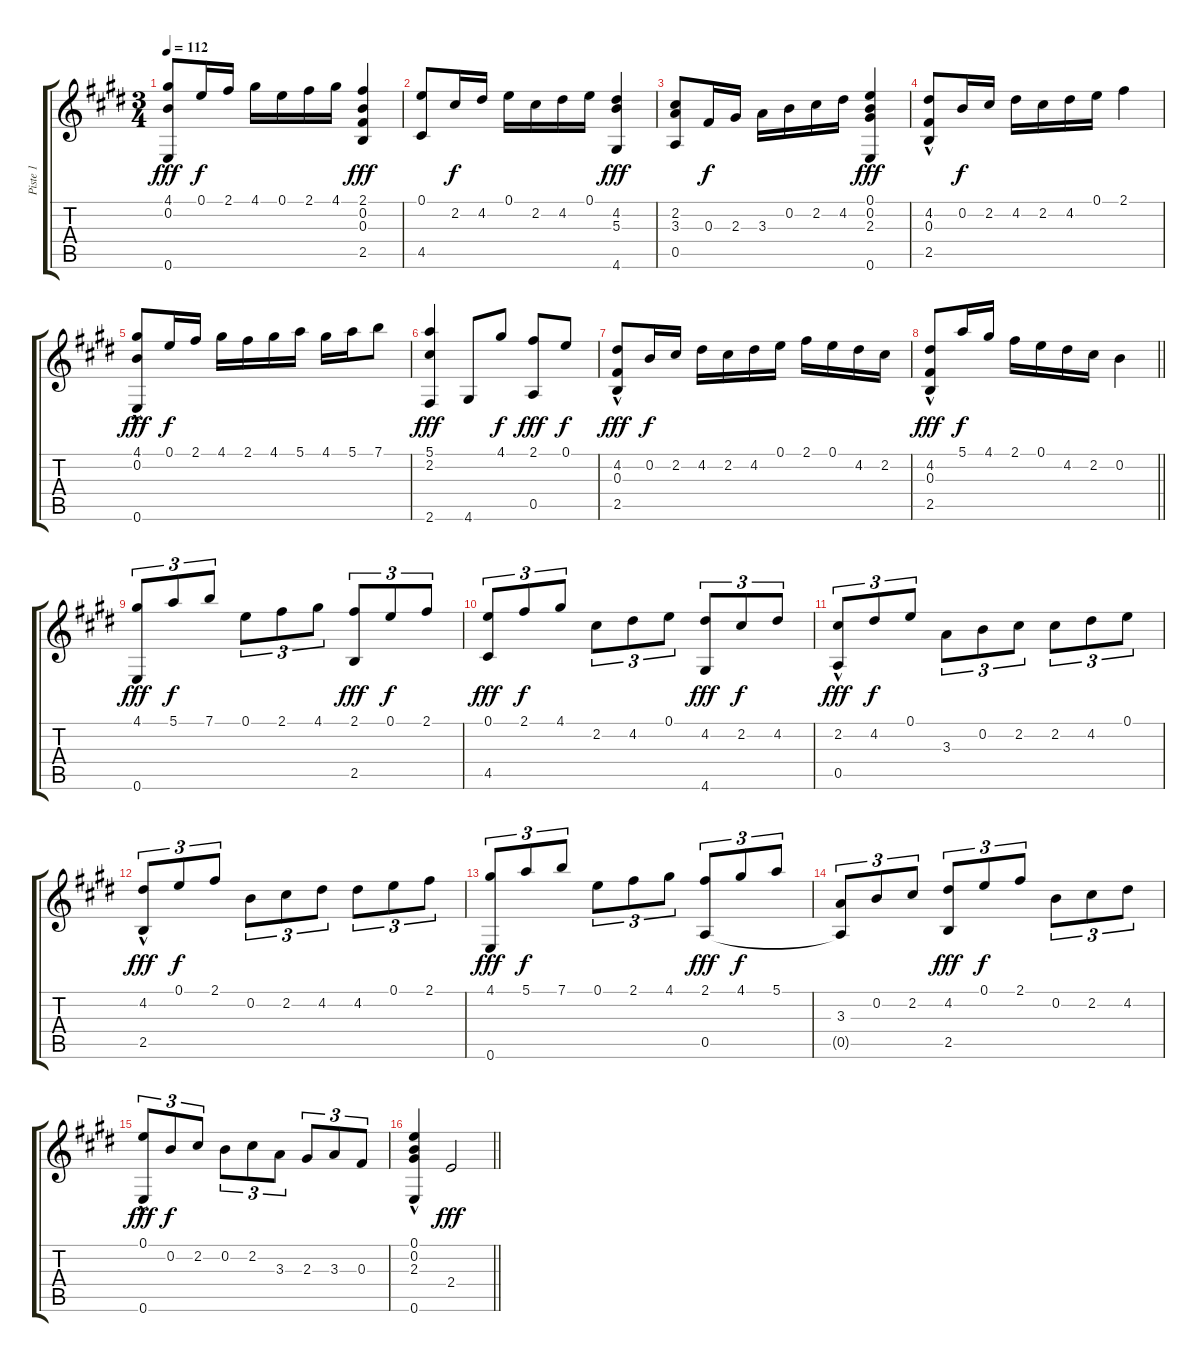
\track ("Piste 1" "Piste 1") {instrument acousticguitarnylon}
\staff {score tabs}
\tuning (E4 B3 Gb3 D3 A2 E2) {hide}
\ts (3 4)
\tempo 112
\clef g2
\ks e
(4.1 0.2 0.6).8{dy fff} 0.1.16{dy f} 2.1.16 4.1.16 0.1.16 2.1.16 4.1.16 (2.1 0.2 0.3 2.5).4{dy fff} |
(0.1 4.5).8 2.2.16{dy f} 4.2.16 0.1.16 2.2.16 4.2.16 0.1.16 (4.2 5.3 4.6).4{dy fff} |
(2.2 3.3 0.5).8 0.3.16{dy f} 2.3.16 3.3.16 0.2.16 2.2.16 4.2.16 (0.1 0.2 2.3 0.6).4{dy fff} |
(4.2 0.3{hac} 2.5{hac}).8 0.2.16{dy f} 2.2.16 4.2.16 2.2.16 4.2.16 0.1.16 2.1.4 |
(4.1 0.2{hac} 0.6{hac}).8{dy fff} 0.1.16{dy f} 2.1.16 4.1.16 2.1.16 4.1.16 5.1.16 4.1.16 5.1.16 7.1.8 |
(5.1 2.2 2.6).4{dy fff} 4.6.8 4.1.8{dy f} (2.1 0.5).8{dy fff} 0.1.8{dy f} |
(4.2 0.3{hac} 2.5{hac}).8{dy fff} 0.2.16{dy f} 2.2.16 4.2.16 2.2.16 4.2.16 0.1.16 2.1.16 0.1.16 4.2.16 2.2.16 |
\barLineRight lightlight
(4.2 0.3{hac} 2.5{hac}).8{dy fff} 5.1.16{dy f} 4.1.16 2.1.16 0.1.16 4.2.16 2.2.16 0.2.4 |
(4.1 0.6).8{tu (3 2) dy fff} 5.1.8{tu (3 2) dy f} 7.1.8{tu (3 2)} 0.1.8{tu (3 2)} 2.1.8{tu (3 2)} 4.1.8{tu (3 2)} (2.1 2.5).8{tu (3 2) dy fff} 0.1.8{tu (3 2) dy f} 2.1.8{tu (3 2)} |
(0.1 4.5).8{tu (3 2) dy fff} 2.1.8{tu (3 2) dy f} 4.1.8{tu (3 2)} 2.2.8{tu (3 2)} 4.2.8{tu (3 2)} 0.1.8{tu (3 2)} (4.2 4.6).8{tu (3 2) dy fff} 2.2.8{tu (3 2) dy f} 4.2.8{tu (3 2)} |
(2.2 0.5{hac}).8{tu (3 2) dy fff} 4.2.8{tu (3 2) dy f} 0.1.8{tu (3 2)} 3.3.8{tu (3 2)} 0.2.8{tu (3 2)} 2.2.8{tu (3 2)} 2.2.8{tu (3 2)} 4.2.8{tu (3 2)} 0.1.8{tu (3 2)} |
(4.2 2.5{hac}).8{tu (3 2) dy fff} 0.1.8{tu (3 2) dy f} 2.1.8{tu (3 2)} 0.2.8{tu (3 2)} 2.2.8{tu (3 2)} 4.2.8{tu (3 2)} 4.2.8{tu (3 2)} 0.1.8{tu (3 2)} 2.1.8{tu (3 2)} |
(4.1 0.6).8{tu (3 2) dy fff} 5.1.8{tu (3 2) dy f} 7.1.8{tu (3 2)} 0.1.8{tu (3 2)} 2.1.8{tu (3 2)} 4.1.8{tu (3 2)} (2.1 0.5).8{tu (3 2) dy fff} 4.1.8{tu (3 2) dy f} 5.1.8{tu (3 2)} |
(3.3 0.5{t}).8{tu (3 2)} 0.2.8{tu (3 2)} 2.2.8{tu (3 2)} (4.2 2.5).8{tu (3 2) dy fff} 0.1.8{tu (3 2) dy f} 2.1.8{tu (3 2)} 0.2.8{tu (3 2)} 2.2.8{tu (3 2)} 4.2.8{tu (3 2)} |
(0.1 0.6{hac}).8{tu (3 2) dy fff} 0.2.8{tu (3 2) dy f} 2.2.8{tu (3 2)} 0.2.8{tu (3 2)} 2.2.8{tu (3 2)} 3.3.8{tu (3 2)} 2.3.8{tu (3 2)} 3.3.8{tu (3 2)} 0.3.8{tu (3 2)} |
\barLineRight lightlight
(0.1{hac} 0.2{hac} 2.3{hac} 0.6{hac}).4 2.4.2{dy fff}
